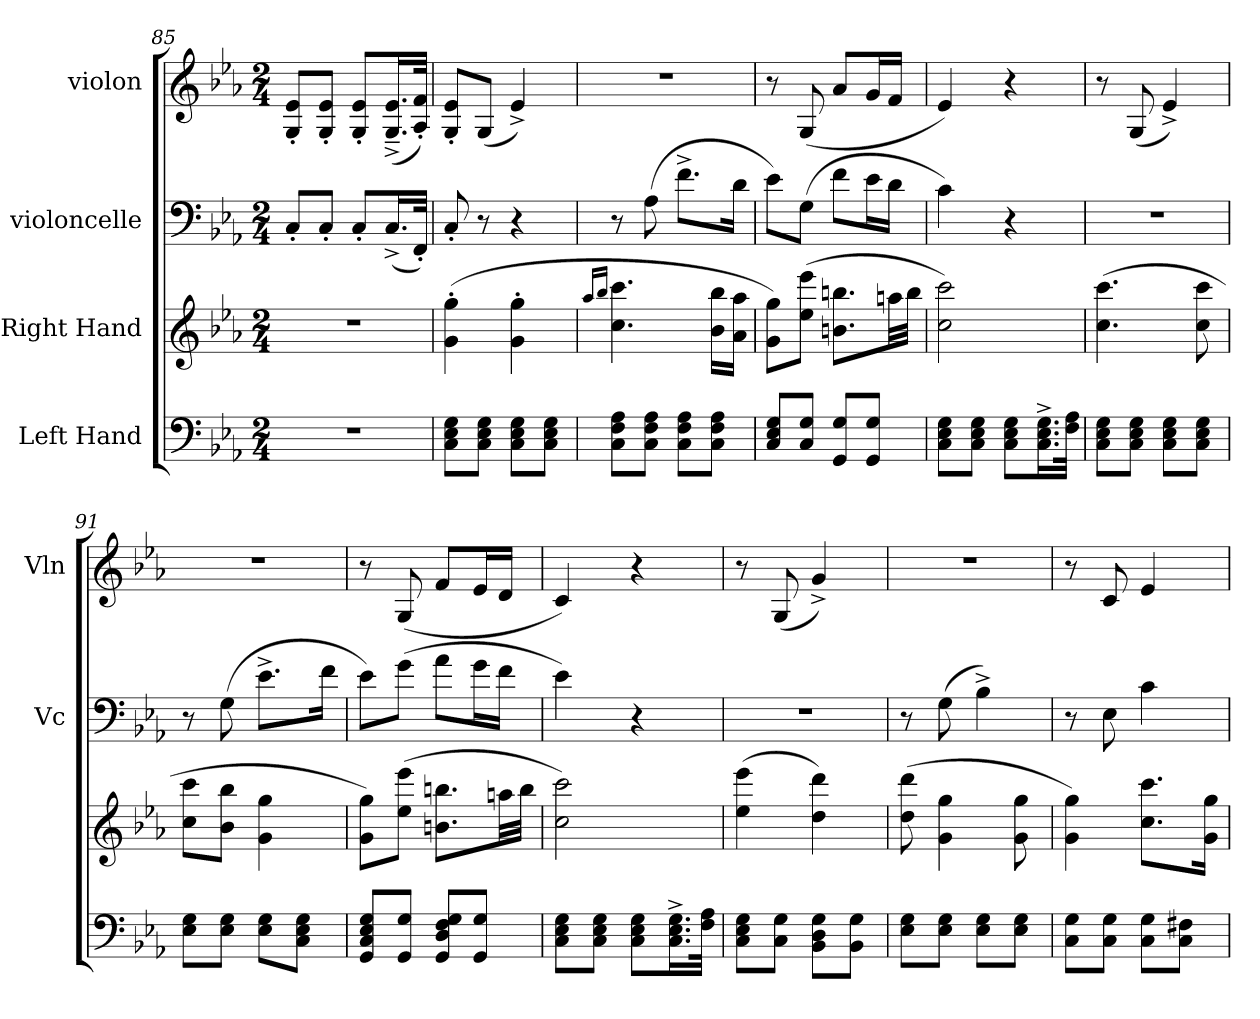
**kern	**kern	**kern	**kern
*part4	*part3	*part2	*part1
*staff4	*staff3	*staff2	*staff1
*I"Left Hand	*I"Right Hand	*I"violoncelle	*I"violon
*	*	*I'Vc	*I'Vln
*clefF4	*clefG2	*clefF4	*clefG2
*k[b-e-a-]	*k[b-e-a-]	*k[b-e-a-]	*k[b-e-a-]
*M2/4	*M2/4	*M2/4	*M2/4
=85	=85	=85	=85
2r	2r	8C'/L	8G/' 8e-/'L
.	.	8C'/J	8G/' 8e-/'J
.	.	8C'/L	8G/' 8e-/'L
.	.	(<16.C^/L	(<16.G/~^ 16.e-/~^L
.	.	32FF'/JJk)	32A-/' 32f/'JJk)
=86	=86	=86	=86
8C\ 8E-\ 8G\L	(>4g\' 4gg\'	8C'/	8G/' 8e-/'L
8C\ 8E-\ 8G\J	.	8r	(<8G/J
8C\ 8E-\ 8G\L	4g\' 4gg\'	4r	4e-^/)
8C\ 8E-\ 8G\J	.	.	.
=87	=87	=87	=87
.	16qaa-/LL	.	.
.	16qbb-/JJ	.	.
8C\ 8F\ 8A-\L	4.cc\ 4.ccc\	8r	2r
8C\ 8F\ 8A-\J	.	(>8A-\	.
8C\ 8F\ 8A-\L	.	8.f^\L	.
8C\ 8F\ 8A-\J	16b-\ 16bb-\LL	.	.
.	16a-\ 16aa-\JJ	16d\Jk	.
!!LO:LB:g=z
=88	=88	=88	=88
8C/ 8E-/ 8G/L	8g\ 8gg\L)	8e-\L)	8r
8C/ 8G/J	(>8ee-\ 8eee-\J	(>8G\J	(<8G/
8GG/ 8G/L	8.bn\ 8.bbn\L	8f\L	8a-/L
8GG/ 8G/J	.	16e-\L	16g/L
.	32aan\LL	16d\JJ	16f/JJ
.	32bb\JJJ	.	.
=89	=89	=89	=89
8C\ 8E-\ 8G\L	2cc\ 2ccc\)	4c\)	4e-/)
8C\ 8E-\ 8G\J	.	.	.
8C\ 8E-\ 8G\L	.	4r	4r
16.C\^ 16.E-\^ 16.G\^L	.	.	.
32F\ 32A-\JJk	.	.	.
=90	=90	=90	=90
8C\ 8E-\ 8G\L	(>4.cc\ 4.ccc\	2r	8r
8C\ 8E-\ 8G\J	.	.	(<8G/
8C\ 8E-\ 8G\L	.	.	4e-^/)
8C\ 8E-\ 8G\J	8cc\ 8ccc\	.	.
=91	=91	=91	=91
8E-\ 8G\L	8cc\ 8ccc\L	8r	2r
8E-\ 8G\J	8b-\ 8bb-\J	(>8G\	.
8E-\ 8G\L	4g\ 4gg\	8.e-^\L	.
8C\ 8E-\ 8G\J	.	.	.
.	.	16f\Jk	.
=92	=92	=92	=92
8GG/ 8C/ 8E-/ 8G/L	8g\ 8gg\L)	8e-\L)	8r
8GG/ 8G/J	(>8ee-\ 8eee-\J	(>8g\J	(<8G/
8GG/ 8D/ 8F/ 8G/L	8.bn\ 8.bbn\L	8a-\L	8f/L
8GG/ 8G/J	.	16g\L	16e-/L
.	32aan\LL	16f\JJ	16d/JJ
.	32bb\JJJ	.	.
=93	=93	=93	=93
8C\ 8E-\ 8G\L	2cc\ 2ccc\)	4e-\)	4c/)
8C\ 8E-\ 8G\J	.	.	.
8C\ 8E-\ 8G\L	.	4r	4r
16.C\^ 16.E-\^ 16.G\^L	.	.	.
32F\ 32A-\JJk	.	.	.
=94	=94	=94	=94
8C\ 8E-\ 8G\L	(>4ee-\ 4eee-\	2r	8r
8C\ 8G\J	.	.	(<8G/
8BB-\ 8D\ 8G\L	4dd\ 4ddd\)	.	4g^/)
8BB-\ 8G\J	.	.	.
!!LO:LB:g=z
=95	=95	=95	=95
8E-\ 8G\L	(>8dd\ 8ddd\	8r	2r
8E-\ 8G\J	4g\ 4gg\	(>8G\	.
8E-\ 8G\L	.	4B-^\)	.
8E-\ 8G\J	8g\ 8gg\	.	.
=96	=96	=96	=96
8C\ 8G\L	4g\ 4gg\)	8r	8r
8C\ 8G\J	.	8E-\	8c/
8C\ 8G\L	8.cc\ 8.ccc\L	4c\	4e-/
8C\ 8F#X\J	.	.	.
.	16g\ 16gg\Jk	.	.
=	=	=	=
*-	*-	*-	*-
